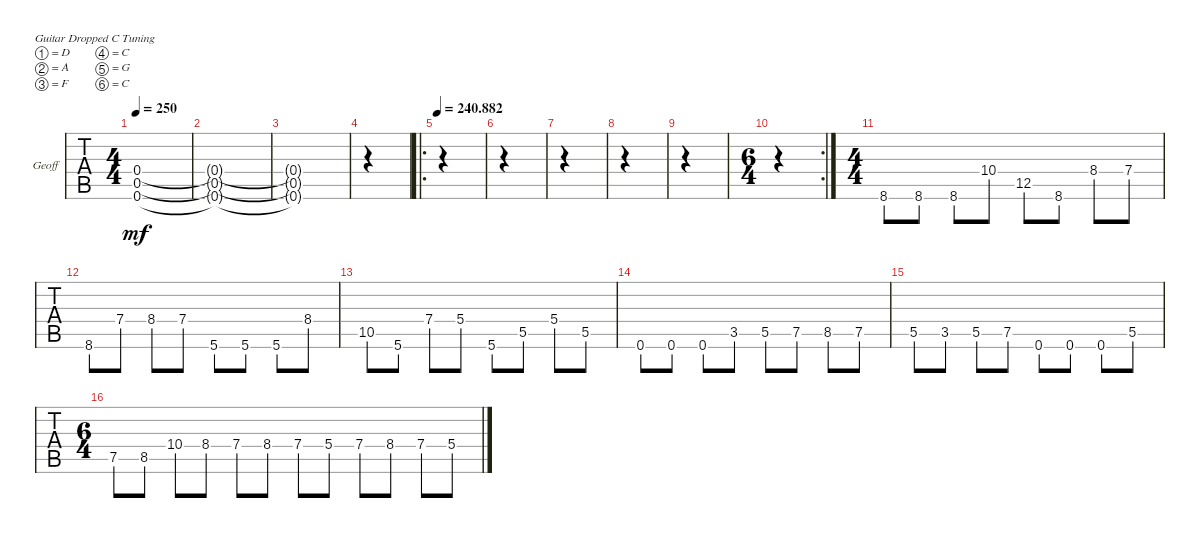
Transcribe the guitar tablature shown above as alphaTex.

\bracketExtendMode groupsimilarinstruments
\firstSystemTrackNameOrientation horizontal
\otherSystemsTrackNameOrientation horizontal
\track ("GeoFuck" "Geoff") {instrument acousticgrandpiano}
\staff {tabs}
\tuning (D4 A3 F3 C3 G2 C2)
\displaytranspose 12
\ts (4 4)
\tempo 250
\clef g2
\ks c
(0.4 0.5 0.6).1{dy mf} |
(0.4{t} 0.5{t} 0.6{t}).1 |
(0.4{t} 0.5{t} 0.6{t}).1 |
|
\ro
\tempo
240.882 |
|
|
|
|
\rc 2
\ts (6 4)
|
\ts (4 4)
8.6.8 8.6.8 8.6.8 10.4.8 12.5.8 8.6.8 8.4.8 7.4.8 |
8.6.8 7.4.8 8.4.8 7.4.8 5.6.8 5.6.8 5.6.8 8.4.8 |
10.5.8 5.6.8 7.4.8 5.4.8 5.6.8 5.5.8 5.4.8 5.5.8 |
0.6.8 0.6.8 0.6.8 3.5.8 5.5.8 7.5.8 8.5.8 7.5.8 |
5.5.8 3.5.8 5.5.8 7.5.8 0.6.8 0.6.8 0.6.8 5.5.8 |
\ts (6 4)
7.5.8 8.5.8 10.4.8 8.4.8 7.4.8 8.4.8 7.4.8 5.4.8 7.4.8 8.4.8 7.4.8 5.4.8
